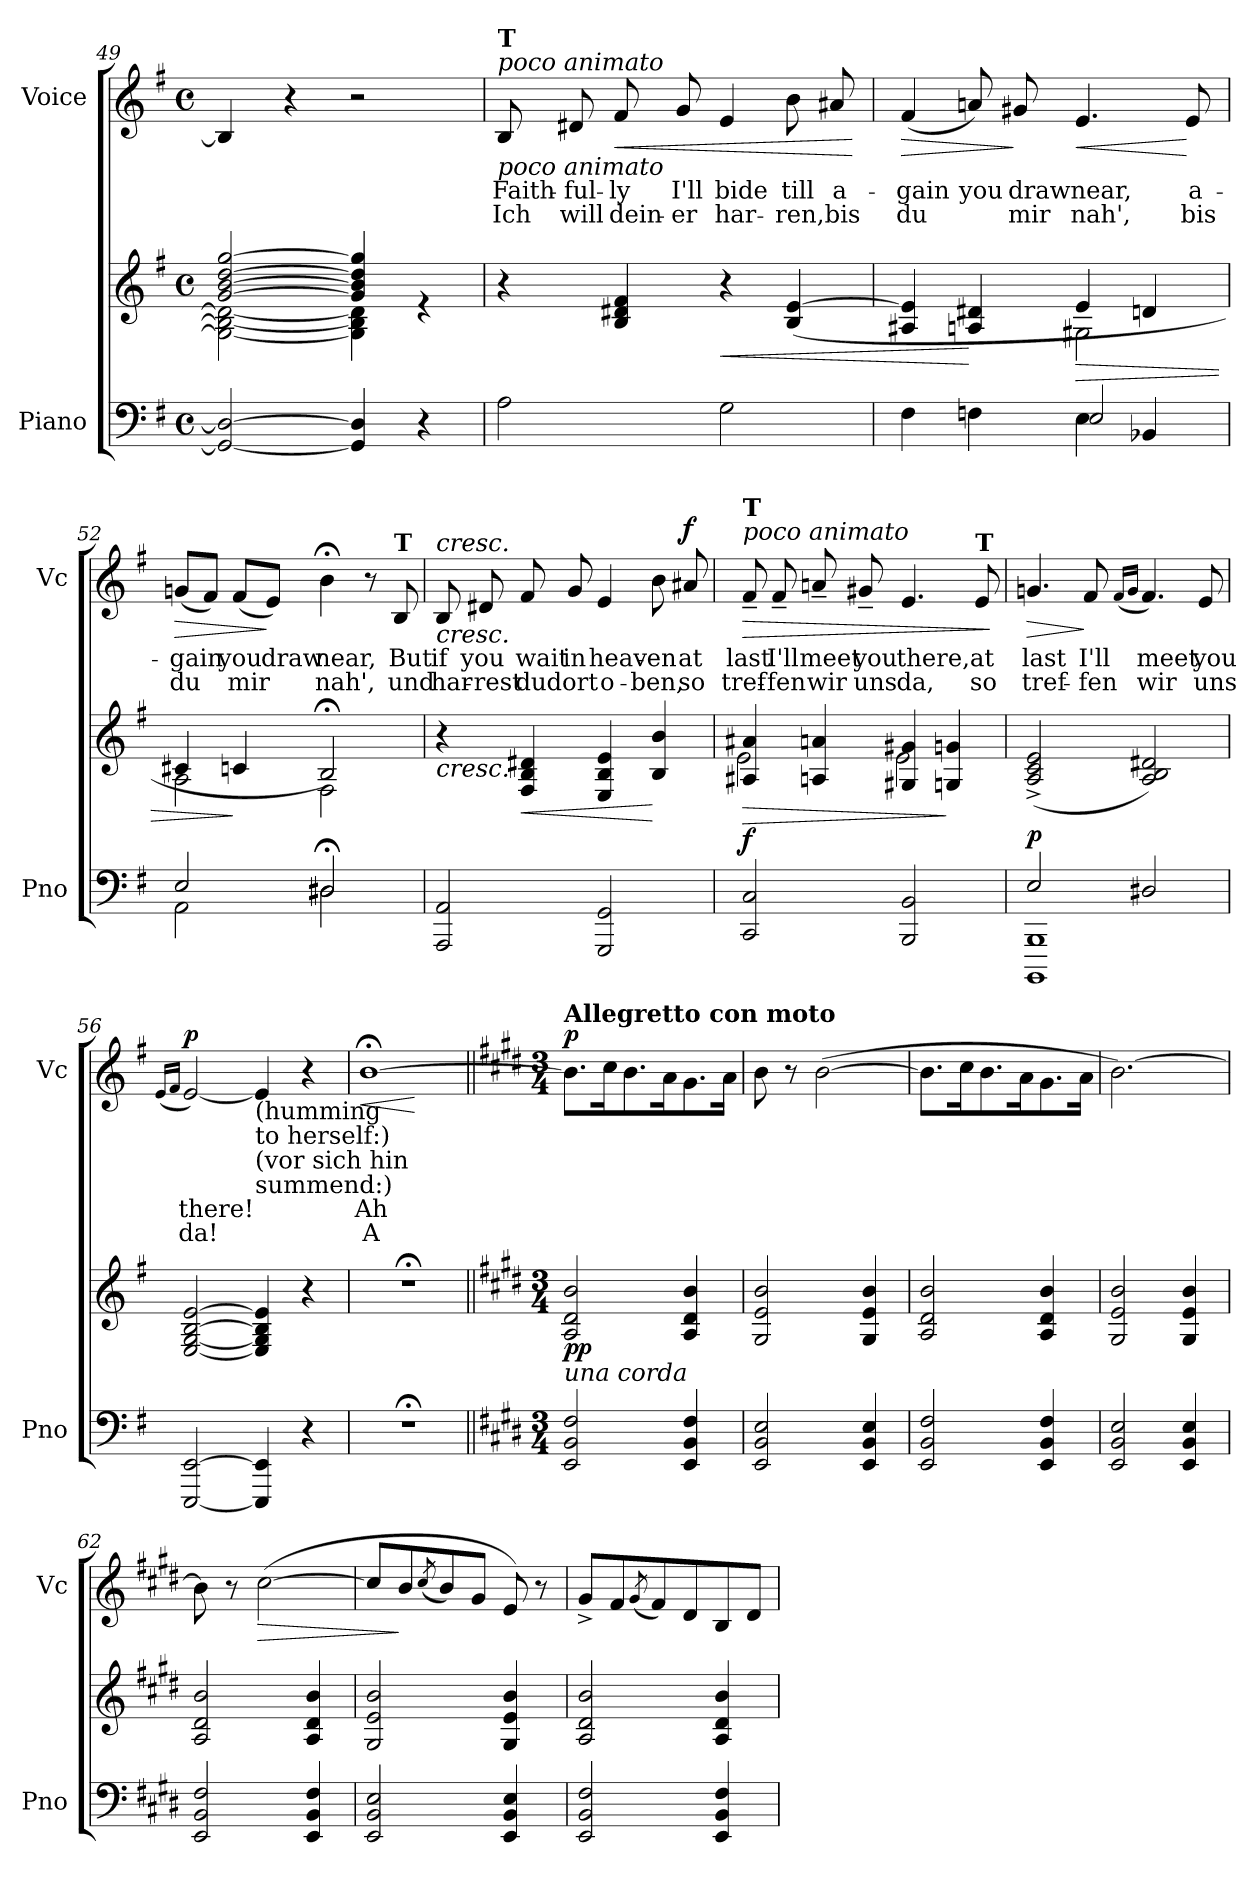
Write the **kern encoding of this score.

**kern	**kern	**dynam	**kern	**text	**text	**dynam
*part2	*part2	*part2	*part1	*part1	*part1	*part1
*staff3	*staff2	*staff2/3	*staff1	*staff1	*staff1	*staff1
*I"Piano	*	*	*I"Voice	*	*	*
*I'Pno	*	*	*I'Vc	*	*	*
*clefF4	*clefG2	*	*clefG2	*	*	*
*k[f#]	*k[f#]	*	*k[f#]	*	*	*
*M4/4	*M4/4	*	*M4/4	*	*	*
*met(c)	*met(c)	*	*met(c)	*	*	*
=49	=49	=49	=49	=49	=49	=49
*	*^	*	*	*	*	*
2GG/_ 2D/_	[2g/ [2b/ [2dd/ [2gg/	2G\_ 2B\_ 2d\_	.	4B/]	.	.	.
.	.	.	.	4r	.	.	.
4GG/] 4D/]	4g/] 4b/] 4dd/] 4gg/]	4G\] 4B\] 4d\]	.	2r	.	.	.
4r	4re	4ryy	.	.	.	.	.
=50	=50	=50	=50	=50	=50	=50	=50
!	!	!	!	!LO:TX:a:i:t=poco animato	!	!	!
!	!	!	!	!LO:TX:b:i:t=poco animato	!	!	!
!	!	!	!	!LO:TX:a:B:t=T	!	!	!
!	!	!	!	!	!LO:LY:b	!LO:LY:b	!
*	*v	*v	*	*	*	*	*
2A\	4r	.	8B/	-Faith-	Ich	.
!	!	!	!	!LO:LY:b	!LO:LY:b	!
.	.	.	8d#X/	-ful-	will	.
!	!	!	!	!LO:LY:b	!LO:LY:b	!LO:HP:b
.	4B/ 4d#X/ 4f#/	.	8f#/	-ly	dein-	<
!	!	!	!	!LO:LY:b	!LO:LY:b	!
.	.	.	8g/	I'll	-er	.
!	!	!LO:HP:b	!	!LO:LY:b	!LO:LY:b	!
2G\	4r	<	4e/	bide	har-	.
!	!	!	!	!LO:LY:b	!LO:LY:b	!
.	(>4B/ [4e/	.	8b\	till	-ren,	.
!	!	!	!	!LO:LY:b	!LO:LY:b	!
.	.	.	8a#X/	a-	bis	.
.	.	.	.	.	.	[
!!LO:LB:g=z
=51	=51	=51	=51	=51	=51	=51
*^	*^	*	*	*	*	*
!	!	!	!	!	!	!LO:LY:b	!LO:LY:b	!LO:HP:b
4F#\	2ryy	4A#X/ 4e/]	2ryy	.	(<4f#/	-gain	du	>
!	!	!	!	!	!	!LO:LY:b	!	!
4Fn\	.	4An/ 4d#X/	.	[	8an/)	you	.	.
!	!	!	!	!	!	!LO:LY:b	!LO:LY:b	!
.	.	.	.	.	8g#X/	draw	mir	]
!	!	!	!	!LO:HP:b	!	!LO:LY:b	!LO:LY:b	!LO:HP:b
4E\	2E/	4e/	2G#X\	>	4.e/	near,	nah',	<
4BB-X/	.	4dn/	.	.	.	.	.	.
!	!	!	!	!	!	!LO:LY:b	!LO:LY:b	!
.	.	.	.	.	8e/	a-	bis	[
=52	=52	=52	=52	=52	=52	=52	=52	=52
!	!	!	!	!	!	!LO:LY:b	!LO:LY:b	!LO:HP:b
2E/	2AA\	4c#X/	2A\	.	(<8gn/L	-gain	du	>
.	.	.	.	.	8f#/J)	.	.	.
!	!	!	!	!	!	!LO:LY:b	!LO:LY:b	!
.	.	4cn/	.	]	(<8f#/L	you	mir	.
!	!	!	!	!	!	!LO:LY:b	!	!
.	.	.	.	.	8e/J)	draw	.	]
!	!	!	!	!	!	!LO:LY:b	!LO:LY:b	!
2D#X;/	2D#\	2B;</)	2F#\	.	4b;<\	near,	nah',	.
.	.	.	.	.	8r	.	.	.
!	!	!	!	!	!LO:TX:a:B:t=T	!	!	!
!	!	!	!	!	!	!LO:LY:b	!LO:LY:b	!
.	.	.	.	.	8B/	But	und	.
*v	*v	*	*	*	*	*	*	*
*	*v	*v	*	*	*	*	*
=53	=53	=53	=53	=53	=53	=53
!	!	!	!LO:TX:a:i:t=cresc.	!	!	!
!	!LO:TX:b:i:t=cresc.	!	!	!	!	!
!	!	!	!	!LO:LY:b	!LO:LY:b	!LO:HP:b
2AAA/ 2AA/	4r	.	8B/	if	har-	<
!	!	!	!	!LO:LY:b	!LO:LY:b	!
.	.	.	8d#X/	you	-rest	.
!	!	!LO:HP:b	!	!LO:LY:b	!LO:LY:b	!
.	4F#/ 4B/ 4d#X/	<	8f#/	wait	du	.
!	!	!	!	!LO:LY:b	!LO:LY:b	!
.	.	.	8g/	in	dort	.
!	!	!	!	!LO:LY:b	!LO:LY:b	!
2GGG/ 2GG/	4E/ 4B/ 4e/	.	4e/	heav-	o-	.
!	!	!	!	!LO:LY:b	!LO:LY:b	!
.	4B/ 4b/	[	8b\	-en	-ben,	.
!	!	!	!	!LO:LY:b	!LO:LY:b	!LO:DY:a
.	.	.	8a#X/	at	so	f
.	.	.	.	.	.	[
!!LO:PB:g=z
=54	=54	=54	=54	=54	=54	=54
!	!	!	!LO:TX:a:i:t=poco animato	!	!	!
!	!	!	!LO:TX:a:B:t=T	!	!	!
!	!	!LO:HP:b	!	!LO:LY:b	!LO:LY:b	!LO:HP:b
*	*^	*	*	*	*	*
!	!	!	!LO:DY:n=1:a=2	!	!	!	!
2CC/ 2C/	4A#X/ 4a#X/	2e\	> f	8f#~/	last	tref-	>
!	!	!	!	!	!LO:LY:b	!LO:LY:b	!
.	.	.	.	8f#~/	I'll	-fen	.
!	!	!	!	!	!LO:LY:b	!LO:LY:b	!
.	4An/ 4an/	.	.	8an~/	meet	wir	.
!	!	!	!	!	!LO:LY:b	!LO:LY:b	!
.	.	.	.	8g#X~/	you	uns	.
!	!	!	!	!	!LO:LY:b	!LO:LY:b	!
2BBB/ 2BB/	4G#X/ 4g#X/	2e\	.	4.e/	there,	da,	.
.	4Gn/ 4gn/	.	]	.	.	.	.
!	!	!	!	!LO:TX:a:B:t=T	!	!	!
!	!	!	!	!	!LO:LY:b	!LO:LY:b	!
.	.	.	.	8e/	at	so	.
*	*v	*v	*	*	*	*	*
.	.	.	.	.	.	]
=55	=55	=55	=55	=55	=55	=55
*^	*	*	*	*	*	*
!	!	!	!LO:DY:a=2	!	!LO:LY:b	!LO:LY:b	!LO:HP:b
2E/	1BBBB 1BBB	(>2A/^ 2c/^ 2e/^	p	4.gn/	last	tref-	>
!	!	!	!	!	!LO:LY:b	!LO:LY:b	!
.	.	.	.	8f#/	I'll	-fen	]
.	.	.	.	(<16qf#/LL	.	.	.
.	.	.	.	16qg/JJ	.	.	.
!	!	!	!	!	!LO:LY:b	!LO:LY:b	!
2D#X/	.	2A/ 2B/ 2d#X/)	.	4.f#/)	meet	wir	.
!	!	!	!	!	!LO:LY:b	!LO:LY:b	!
.	.	.	.	8e/	you	uns	.
*v	*v	*	*	*	*	*	*
=56	=56	=56	=56	=56	=56	=56
.	.	.	(<16qe/LL	.	.	.
.	.	.	16qf#/JJ	.	.	.
!	!	!	!	!LO:LY:b	!LO:LY:b	!LO:DY:a
[2EEE/ [2EE/	[2E/ [2G/ [2B/ [2e/	.	[2e/)	there!	da!	p
!	!	!	!LO:TX:b:t=(humming	!	!	!
!	!	!	!LO:TX:b:t=to herself&colon;)	!	!	!
!	!	!	!LO:TX:b:t=(vor sich hin	!	!	!
!	!	!	!LO:TX:b:t=summend&colon;)	!	!	!
4EEE/] 4EE/]	4E/] 4G/] 4B/] 4e/]	.	4e/]	.	.	.
4r	4r	.	4r	.	.	.
=57	=57	=57	=57	=57	=57	=57
!	!	!	!	!LO:LY:b	!LO:LY:b	!LO:HP:b
!	!	!	!	!	!	!LO:HP:n=1:b
1r;<	1r;<	.	[1b;<	-Ah	A	< >
.	.	.	.	.	.	[
!!LO:LB:g=z
=58||	=58||	=58||	=58||	=58||	=58||	=58||
*k[f#c#g#d#]	*k[f#c#g#d#]	*	*k[f#c#g#d#]	*	*	*
*M3/4	*M3/4	*	*M3/4	*	*	*
!	!	!	!LO:TX:a:B:t=Allegretto con moto	!	!	!
!	!LO:TX:b:i:t=una corda	!	!	!	!	!
!	!	!LO:DY:b	!	!	!	!LO:DY:a
2EE/ 2BB/ 2F#/	2A/ 2d#/ 2b/	pp	8.b\L]	.	.	p
.	.	.	16cc#\K	.	.	]
.	.	.	8.b\	.	.	.
.	.	.	16a\K	.	.	.
4EE/ 4BB/ 4F#/	4A/ 4d#/ 4b/	.	8.g#\	.	.	.
.	.	.	16a\Jk	.	.	.
=59	=59	=59	=59	=59	=59	=59
2EE/ 2BB/ 2E/	2G#/ 2e/ 2b/	.	8b\	.	.	.
.	.	.	8r	.	.	.
.	.	.	(>[2b\	.	.	.
4EE/ 4BB/ 4E/	4G#/ 4e/ 4b/	.	.	.	.	.
=60	=60	=60	=60	=60	=60	=60
2EE/ 2BB/ 2F#/	2A/ 2d#/ 2b/	.	8.b\L]	.	.	.
.	.	.	16cc#\K	.	.	.
.	.	.	8.b\	.	.	.
.	.	.	16a\K	.	.	.
4EE/ 4BB/ 4F#/	4A/ 4d#/ 4b/	.	8.g#\	.	.	.
.	.	.	16a\Jk	.	.	.
=61	=61	=61	=61	=61	=61	=61
2EE/ 2BB/ 2E/	2G#/ 2e/ 2b/	.	[2.b\)	.	.	.
4EE/ 4BB/ 4E/	4G#/ 4e/ 4b/	.	.	.	.	.
=62	=62	=62	=62	=62	=62	=62
2EE/ 2BB/ 2F#/	2A/ 2d#/ 2b/	.	8b\]	.	.	.
.	.	.	8r	.	.	.
!	!	!	!	!	!	!LO:HP:b
.	.	.	(>[2cc#\	.	.	>
4EE/ 4BB/ 4F#/	4A/ 4d#/ 4b/	.	.	.	.	.
=63	=63	=63	=63	=63	=63	=63
2EE/ 2BB/ 2E/	2G#/ 2e/ 2b/	.	8cc#/L]	.	.	.
.	.	.	8b/	.	.	]
.	.	.	(<8qcc#/	.	.	.
.	.	.	8b/)	.	.	.
.	.	.	8g#/J	.	.	.
4EE/ 4BB/ 4E/	4G#/ 4e/ 4b/	.	8e/)	.	.	.
.	.	.	8r	.	.	.
=64	=64	=64	=64	=64	=64	=64
2EE/ 2BB/ 2F#/	2A/ 2d#/ 2b/	.	8g#^/L	.	.	.
.	.	.	8f#/	.	.	.
.	.	.	(<8qg#/	.	.	.
.	.	.	8f#/)	.	.	.
.	.	.	8d#/	.	.	.
4EE/ 4BB/ 4F#/	4A/ 4d#/ 4b/	.	8B/	.	.	.
.	.	.	8d#/J	.	.	.
=	=	=	=	=	=	=
*-	*-	*-	*-	*-	*-	*-
